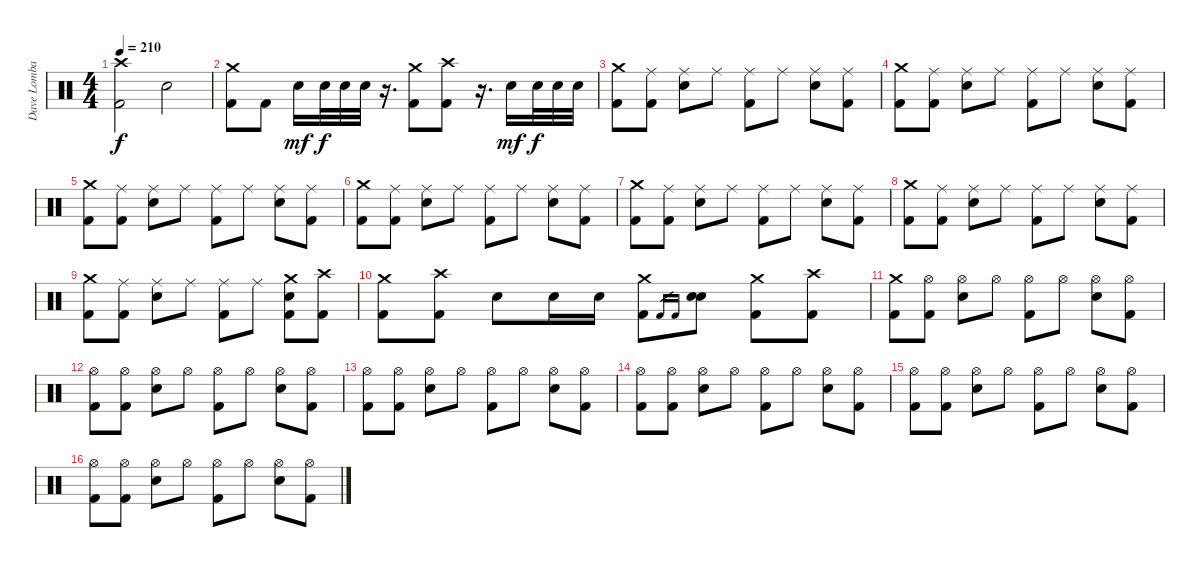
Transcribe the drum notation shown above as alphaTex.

\track ("Dave Lombardo" "Dave Lomba") {instrument percussion}
\staff {score}
\articulation defaults
\ts (4 4)
\tempo 210
\clef neutral
\ks c
("Kick (hit) 2" "Crash high (hit)").2{dy f} "Snare (hit) 2".2 |
("Kick (hit) 2" "Crash medium (hit)").8 "Kick (hit) 2".8 "Electric Snare (hit)".16{dy mf} "Electric Snare (hit)".32{dy f} "Electric Snare (hit)".32 "Electric Snare (hit)".32 r.16{d} ("Kick (hit) 2" "Crash medium (hit)").8 ("Kick (hit) 2" "Crash high (hit)").8 r.16{d} "Electric Snare (hit)".16{dy mf} "Electric Snare (hit)".32{dy f} "Electric Snare (hit)".32 "Electric Snare (hit)".32 |
("Kick (hit) 2" "Crash medium (hit)").8 ("Kick (hit) 2" "Ride (middle)").8 ("Electric Snare (hit)" "Ride (middle)").8 "Ride (middle)".8 ("Kick (hit) 2" "Ride (middle)").8 "Ride (middle)".8 ("Electric Snare (hit)" "Ride (middle)").8 ("Kick (hit) 2" "Ride (middle)").8 |
("Kick (hit) 2" "Crash medium (hit)").8 ("Kick (hit) 2" "Ride (middle)").8 ("Electric Snare (hit)" "Ride (middle)").8 "Ride (middle)".8 ("Kick (hit) 2" "Ride (middle)").8 "Ride (middle)".8 ("Electric Snare (hit)" "Ride (middle)").8 ("Kick (hit) 2" "Ride (middle)").8 |
("Kick (hit) 2" "Crash medium (hit)").8 ("Kick (hit) 2" "Ride (middle)").8 ("Electric Snare (hit)" "Ride (middle)").8 "Ride (middle)".8 ("Kick (hit) 2" "Ride (middle)").8 "Ride (middle)".8 ("Electric Snare (hit)" "Ride (middle)").8 ("Kick (hit) 2" "Ride (middle)").8 |
("Kick (hit) 2" "Crash medium (hit)").8 ("Kick (hit) 2" "Ride (middle)").8 ("Electric Snare (hit)" "Ride (middle)").8 "Ride (middle)".8 ("Kick (hit) 2" "Ride (middle)").8 "Ride (middle)".8 ("Electric Snare (hit)" "Ride (middle)").8 ("Kick (hit) 2" "Ride (middle)").8 |
("Kick (hit) 2" "Crash medium (hit)").8 ("Kick (hit) 2" "Ride (middle)").8 ("Electric Snare (hit)" "Ride (middle)").8 "Ride (middle)".8 ("Kick (hit) 2" "Ride (middle)").8 "Ride (middle)".8 ("Electric Snare (hit)" "Ride (middle)").8 ("Kick (hit) 2" "Ride (middle)").8 |
("Kick (hit) 2" "Crash medium (hit)").8 ("Kick (hit) 2" "Ride (middle)").8 ("Electric Snare (hit)" "Ride (middle)").8 "Ride (middle)".8 ("Kick (hit) 2" "Ride (middle)").8 "Ride (middle)".8 ("Electric Snare (hit)" "Ride (middle)").8 ("Kick (hit) 2" "Ride (middle)").8 |
("Kick (hit) 2" "Crash medium (hit)").8 ("Kick (hit) 2" "Ride (middle)").8 ("Electric Snare (hit)" "Ride (middle)").8 "Ride (middle)".8 ("Kick (hit) 2" "Ride (middle)").8 "Ride (middle)".8 ("Electric Snare (hit)" "Kick (hit) 2" "Crash medium (hit)").8 ("Kick (hit) 2" "Crash high (hit)").8 |
("Kick (hit) 2" "Crash medium (hit)").8 ("Kick (hit) 2" "Crash high (hit)").8 "Electric Snare (hit)".8 "Electric Snare (hit)".16 "Electric Snare (hit)".16 ("Kick (hit) 2" "Crash medium (hit)").8 "Kick (hit) 2".16{gr} "Kick (hit) 2".16{gr} ("Electric Snare (hit)" "Electric Snare (hit)").8 ("Kick (hit) 2" "Crash medium (hit)").8 ("Kick (hit) 2" "Crash high (hit)").8 |
("Kick (hit) 2" "Crash medium (hit)").8 ("Kick (hit) 2" "Hi-Hat (open)").8 ("Electric Snare (hit)" "Hi-Hat (open)").8 "Hi-Hat (open)".8 ("Kick (hit) 2" "Hi-Hat (open)").8 "Hi-Hat (open)".8 ("Electric Snare (hit)" "Hi-Hat (open)").8 ("Kick (hit) 2" "Hi-Hat (open)").8 |
("Kick (hit) 2" "Hi-Hat (open)").8 ("Kick (hit) 2" "Hi-Hat (open)").8 ("Electric Snare (hit)" "Hi-Hat (open)").8 "Hi-Hat (open)".8 ("Kick (hit) 2" "Hi-Hat (open)").8 "Hi-Hat (open)".8 ("Electric Snare (hit)" "Hi-Hat (open)").8 ("Kick (hit) 2" "Hi-Hat (open)").8 |
("Kick (hit) 2" "Hi-Hat (open)").8 ("Kick (hit) 2" "Hi-Hat (open)").8 ("Electric Snare (hit)" "Hi-Hat (open)").8 "Hi-Hat (open)".8 ("Kick (hit) 2" "Hi-Hat (open)").8 "Hi-Hat (open)".8 ("Electric Snare (hit)" "Hi-Hat (open)").8 ("Kick (hit) 2" "Hi-Hat (open)").8 |
("Kick (hit) 2" "Hi-Hat (open)").8 ("Kick (hit) 2" "Hi-Hat (open)").8 ("Electric Snare (hit)" "Hi-Hat (open)").8 "Hi-Hat (open)".8 ("Kick (hit) 2" "Hi-Hat (open)").8 "Hi-Hat (open)".8 ("Electric Snare (hit)" "Hi-Hat (open)").8 ("Kick (hit) 2" "Hi-Hat (open)").8 |
("Kick (hit) 2" "Hi-Hat (open)").8 ("Kick (hit) 2" "Hi-Hat (open)").8 ("Electric Snare (hit)" "Hi-Hat (open)").8 "Hi-Hat (open)".8 ("Kick (hit) 2" "Hi-Hat (open)").8 "Hi-Hat (open)".8 ("Electric Snare (hit)" "Hi-Hat (open)").8 ("Kick (hit) 2" "Hi-Hat (open)").8 |
("Kick (hit) 2" "Hi-Hat (open)").8 ("Kick (hit) 2" "Hi-Hat (open)").8 ("Electric Snare (hit)" "Hi-Hat (open)").8 "Hi-Hat (open)".8 ("Kick (hit) 2" "Hi-Hat (open)").8 "Hi-Hat (open)".8 ("Electric Snare (hit)" "Hi-Hat (open)").8 ("Kick (hit) 2" "Hi-Hat (open)").8
